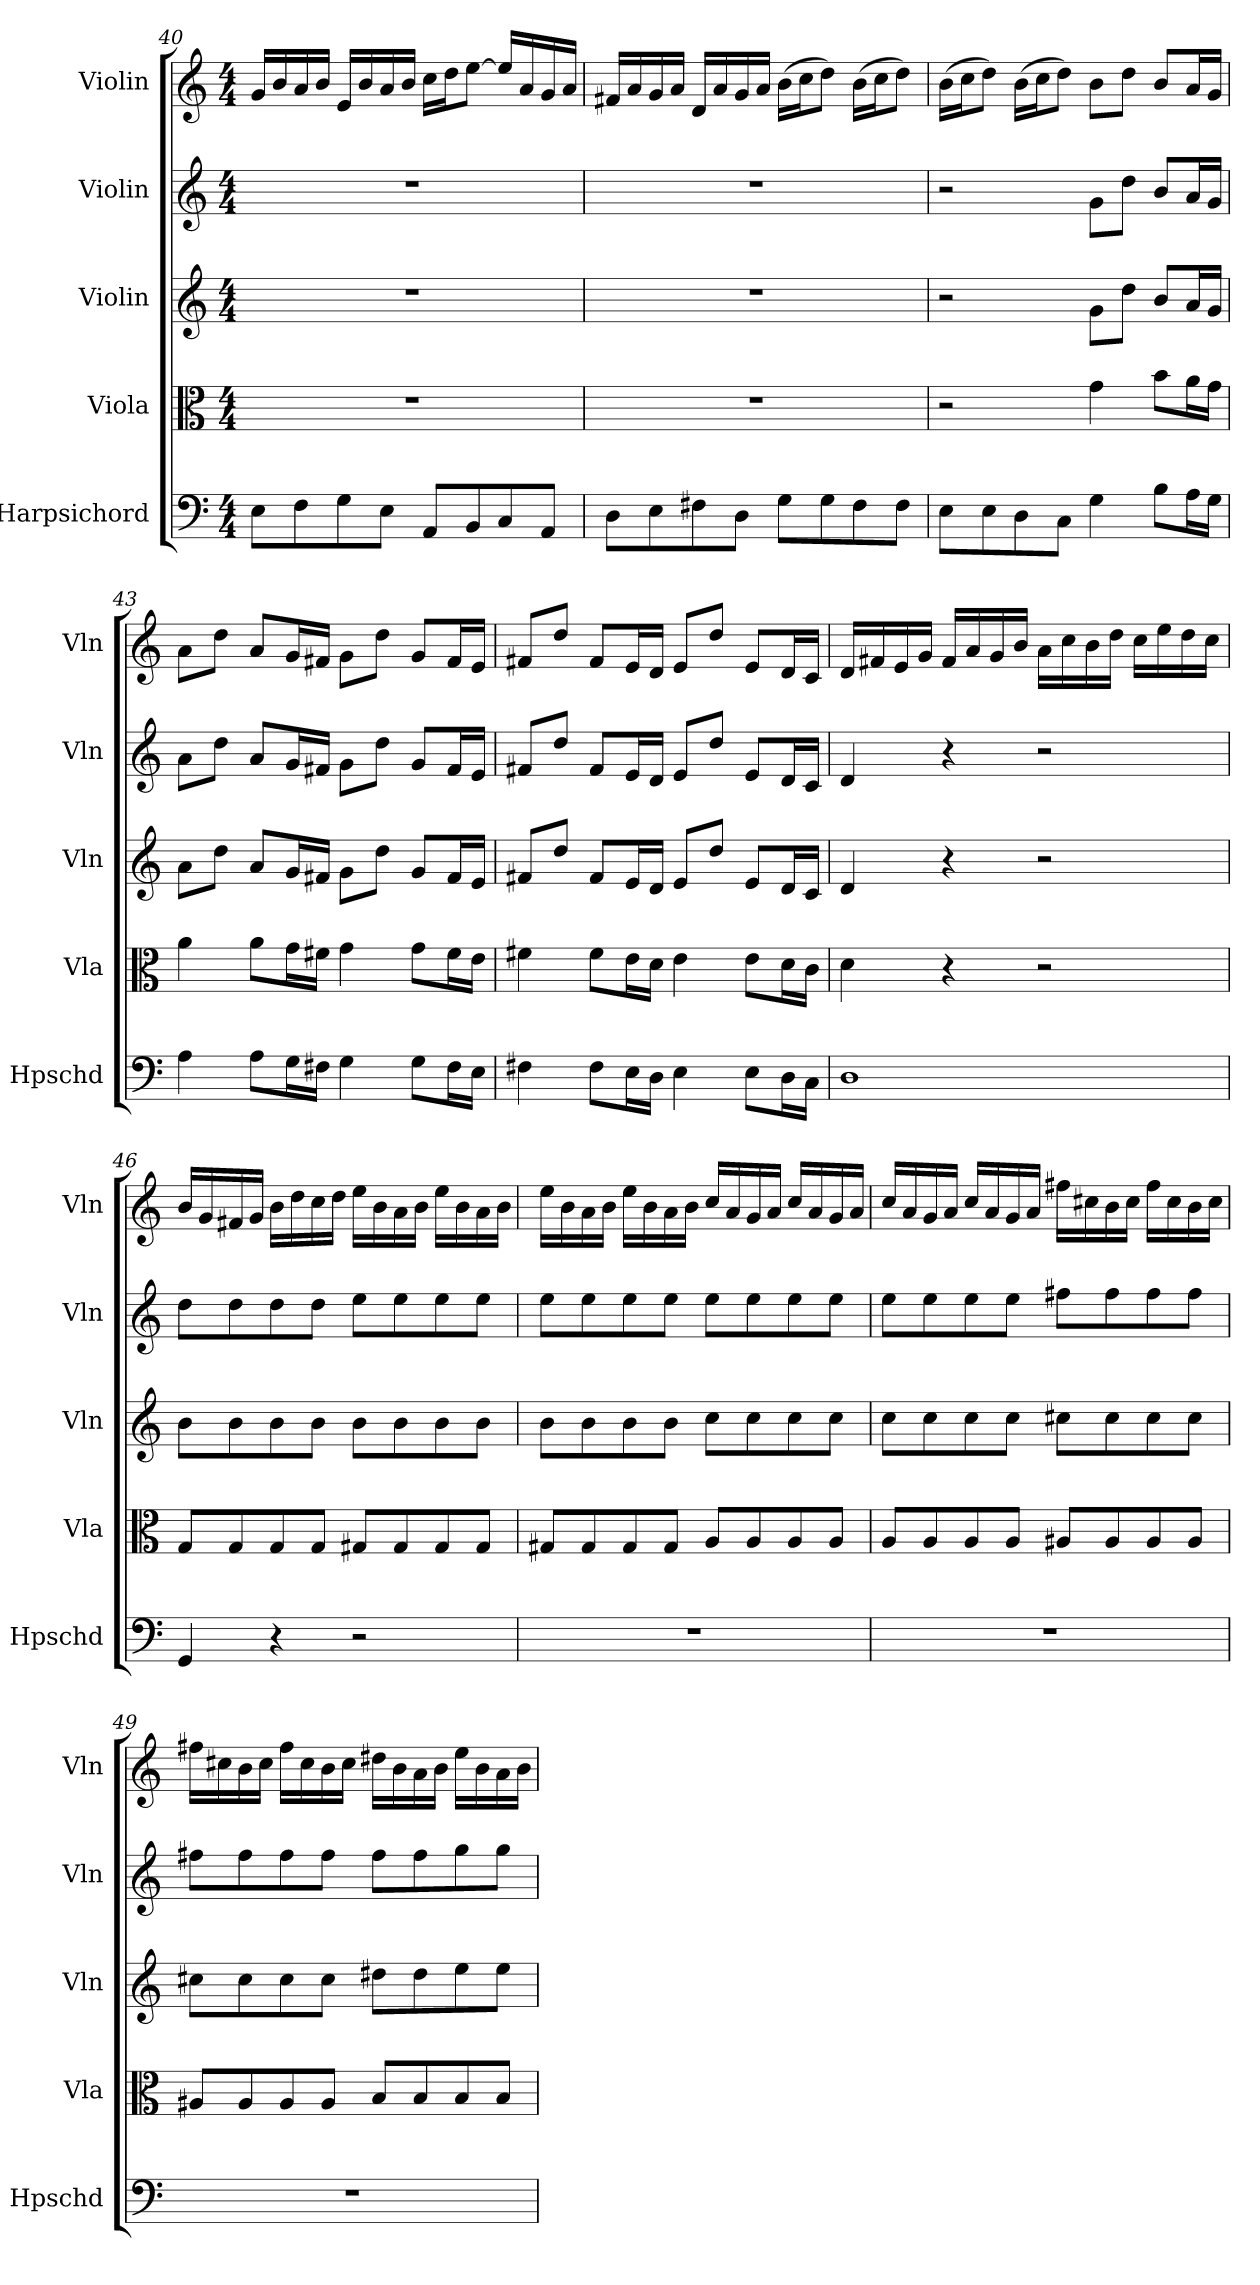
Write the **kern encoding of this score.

**kern	**kern	**kern	**kern	**kern
*part5	*part4	*part3	*part2	*part1
*staff5	*staff4	*staff3	*staff2	*staff1
*I"Harpsichord	*I"Viola	*I"Violin	*I"Violin	*I"Violin
*I'Hpschd	*I'Vla	*I'Vln	*I'Vln	*I'Vln
*clefF4	*clefC3	*clefG2	*clefG2	*clefG2
*k[]	*k[]	*k[]	*k[]	*k[]
*C:	*C:	*C:	*C:	*C:
*M4/4	*M4/4	*M4/4	*M4/4	*M4/4
=40	=40	=40	=40	=40
8E\L	1r	1r	1r	16g/LL
.	.	.	.	16b/
8F\	.	.	.	16a/
.	.	.	.	16b/JJ
8G\	.	.	.	16e/LL
.	.	.	.	16b/
8E\J	.	.	.	16a/
.	.	.	.	16b/JJ
8AA/L	.	.	.	16cc\LL
.	.	.	.	16dd\J
8BB/	.	.	.	[8ee\J
8C/	.	.	.	16ee/LL]
.	.	.	.	16a/
8AA/J	.	.	.	16g/
.	.	.	.	16a/JJ
=41	=41	=41	=41	=41
8D\L	1r	1r	1r	16f#X/LL
.	.	.	.	16a/
8E\	.	.	.	16g/
.	.	.	.	16a/JJ
8F#X\	.	.	.	16d/LL
.	.	.	.	16a/
8D\J	.	.	.	16g/
.	.	.	.	16a/JJ
8G\L	.	.	.	(16b\LL
.	.	.	.	16cc\J
8G\	.	.	.	8dd\J)
8F#\	.	.	.	(16b\LL
.	.	.	.	16cc\J
8F#\J	.	.	.	8dd\J)
=42	=42	=42	=42	=42
8E\L	2r	2r	2r	(16b\LL
.	.	.	.	16cc\J
8E\	.	.	.	8dd\J)
8D\	.	.	.	(16b\LL
.	.	.	.	16cc\J
8C\J	.	.	.	8dd\J)
4G\	4g\	8g\L	8g\L	8b\L
.	.	8dd\J	8dd\J	8dd\J
8B\L	8b\L	8b/L	8b/L	8b/L
16A\L	16a\L	16a/L	16a/L	16a/L
16G\JJ	16g\JJ	16g/JJ	16g/JJ	16g/JJ
=43	=43	=43	=43	=43
4A\	4a\	8a\L	8a\L	8a\L
.	.	8dd\J	8dd\J	8dd\J
8A\L	8a\L	8a/L	8a/L	8a/L
16G\L	16g\L	16g/L	16g/L	16g/L
16F#X\JJ	16f#X\JJ	16f#X/JJ	16f#X/JJ	16f#X/JJ
4G\	4g\	8g\L	8g\L	8g\L
.	.	8dd\J	8dd\J	8dd\J
8G\L	8g\L	8g/L	8g/L	8g/L
16F#\L	16f#\L	16f#/L	16f#/L	16f#/L
16E\JJ	16e\JJ	16e/JJ	16e/JJ	16e/JJ
=44	=44	=44	=44	=44
4F#X\	4f#X\	8f#X/L	8f#X/L	8f#X/L
.	.	8dd/J	8dd/J	8dd/J
8F#\L	8f#\L	8f#/L	8f#/L	8f#/L
16E\L	16e\L	16e/L	16e/L	16e/L
16D\JJ	16d\JJ	16d/JJ	16d/JJ	16d/JJ
4E\	4e\	8e/L	8e/L	8e/L
.	.	8dd/J	8dd/J	8dd/J
8E\L	8e\L	8e/L	8e/L	8e/L
16D\L	16d\L	16d/L	16d/L	16d/L
16C\JJ	16c\JJ	16c/JJ	16c/JJ	16c/JJ
=45	=45	=45	=45	=45
1D\	4d\	4d/	4d/	16d/LL
.	.	.	.	16f#X/
.	.	.	.	16e/
.	.	.	.	16g/JJ
.	4r	4r	4r	16f#/LL
.	.	.	.	16a/
.	.	.	.	16g/
.	.	.	.	16b/JJ
.	2r	2r	2r	16a\LL
.	.	.	.	16cc\
.	.	.	.	16b\
.	.	.	.	16dd\JJ
.	.	.	.	16cc\LL
.	.	.	.	16ee\
.	.	.	.	16dd\
.	.	.	.	16cc\JJ
=46	=46	=46	=46	=46
4GG/	8G/L	8b\L	8dd\L	16b/LL
.	.	.	.	16g/
.	8G/	8b\	8dd\	16f#X/
.	.	.	.	16g/JJ
4r	8G/	8b\	8dd\	16b\LL
.	.	.	.	16dd\
.	8G/J	8b\J	8dd\J	16cc\
.	.	.	.	16dd\JJ
2r	8G#X/L	8b\L	8ee\L	16ee\LL
.	.	.	.	16b\
.	8G#/	8b\	8ee\	16a\
.	.	.	.	16b\JJ
.	8G#/	8b\	8ee\	16ee\LL
.	.	.	.	16b\
.	8G#/J	8b\J	8ee\J	16a\
.	.	.	.	16b\JJ
=47	=47	=47	=47	=47
1r	8G#X/L	8b\L	8ee\L	16ee\LL
.	.	.	.	16b\
.	8G#/	8b\	8ee\	16a\
.	.	.	.	16b\JJ
.	8G#/	8b\	8ee\	16ee\LL
.	.	.	.	16b\
.	8G#/J	8b\J	8ee\J	16a\
.	.	.	.	16b\JJ
.	8A/L	8cc\L	8ee\L	16cc/LL
.	.	.	.	16a/
.	8A/	8cc\	8ee\	16g/
.	.	.	.	16a/JJ
.	8A/	8cc\	8ee\	16cc/LL
.	.	.	.	16a/
.	8A/J	8cc\J	8ee\J	16g/
.	.	.	.	16a/JJ
=48	=48	=48	=48	=48
1r	8A/L	8cc\L	8ee\L	16cc/LL
.	.	.	.	16a/
.	8A/	8cc\	8ee\	16g/
.	.	.	.	16a/JJ
.	8A/	8cc\	8ee\	16cc/LL
.	.	.	.	16a/
.	8A/J	8cc\J	8ee\J	16g/
.	.	.	.	16a/JJ
.	8A#X/L	8cc#X\L	8ff#X\L	16ff#X\LL
.	.	.	.	16cc#X\
.	8A#/	8cc#\	8ff#\	16b\
.	.	.	.	16cc#\JJ
.	8A#/	8cc#\	8ff#\	16ff#\LL
.	.	.	.	16cc#\
.	8A#/J	8cc#\J	8ff#\J	16b\
.	.	.	.	16cc#\JJ
=49	=49	=49	=49	=49
1r	8A#X/L	8cc#X\L	8ff#X\L	16ff#X\LL
.	.	.	.	16cc#X\
.	8A#/	8cc#\	8ff#\	16b\
.	.	.	.	16cc#\JJ
.	8A#/	8cc#\	8ff#\	16ff#\LL
.	.	.	.	16cc#\
.	8A#/J	8cc#\J	8ff#\J	16b\
.	.	.	.	16cc#\JJ
.	8B/L	8dd#X\L	8ff#\L	16dd#X\LL
.	.	.	.	16b\
.	8B/	8dd#\	8ff#\	16a\
.	.	.	.	16b\JJ
.	8B/	8ee\	8gg\	16ee\LL
.	.	.	.	16b\
.	8B/J	8ee\J	8gg\J	16a\
.	.	.	.	16b\JJ
=	=	=	=	=
*-	*-	*-	*-	*-
